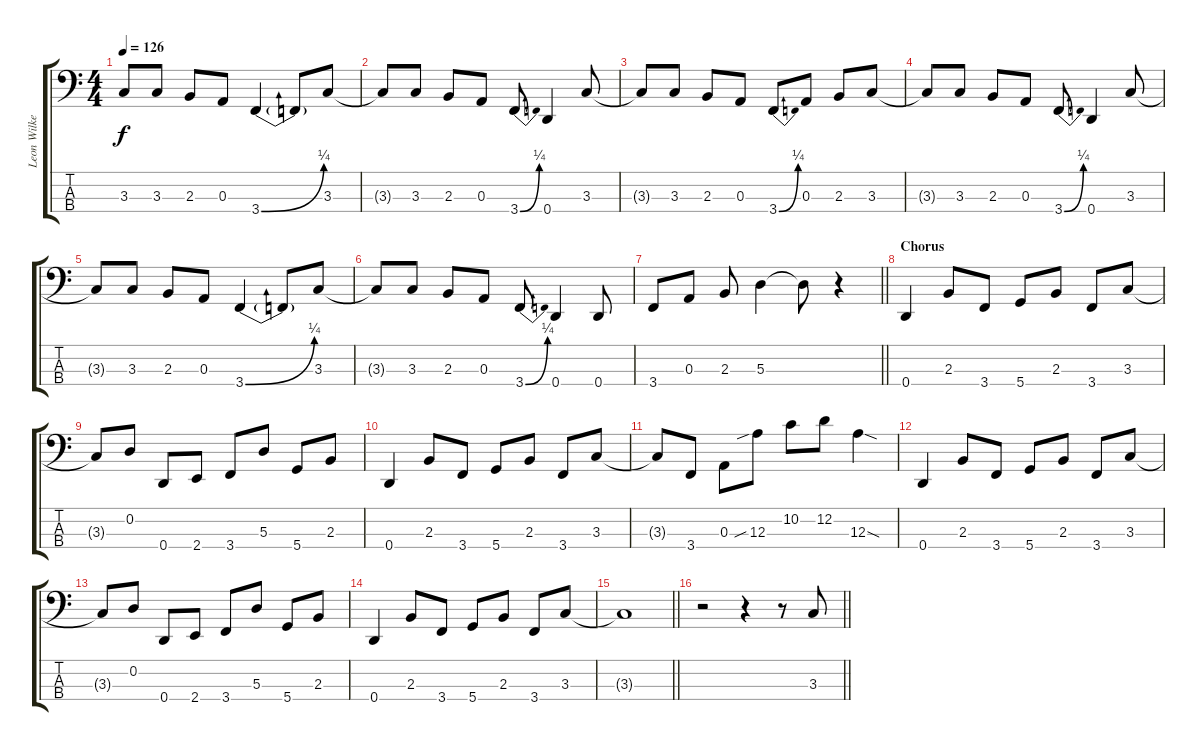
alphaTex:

\track ("Leon Wilkeson (Bass Guitar)" "Leon Wilke") {instrument electricbasspick}
\staff {score tabs}
\tuning (G2 D2 A1 D1) {hide}
\ts (4 4)
\tempo 126
\clef f4
\ks c
3.3{t}.8{dy f} 3.3.8 2.3.8 0.3.8 3.4{be (bend 0 0 60 1)}.4 3.4{t}.8 3.3.8 |
3.3{t}.8 3.3.8 2.3.8 0.3.8 3.4{be (bend 0 0 60 1)}.8 0.4.4 3.3.8 |
3.3{t}.8 3.3.8 2.3.8 0.3.8 3.4{be (bend 0 0 60 1)}.8 0.3.8 2.3.8 3.3.8 |
3.3{t}.8 3.3.8 2.3.8 0.3.8 3.4{be (bend 0 0 60 1)}.8 0.4.4 3.3.8 |
3.3{t}.8 3.3.8 2.3.8 0.3.8 3.4{be (bend 0 0 60 1)}.4 3.4{t}.8 3.3.8 |
3.3{t}.8 3.3.8 2.3.8 0.3.8 3.4{be (bend 0 0 60 1)}.8 0.4.4 0.4.8 |
\barLineRight lightlight
3.4.8 0.3.8 2.3.8 5.3.4 5.3{t}.8 r.4 |
\section ("" "Chorus")
0.4.4 2.3.8 3.4.8 5.4.8 2.3.8 3.4.8 3.3.8 |
3.3{t}.8 0.2.8 0.4.8 2.4.8 3.4.8 5.3.8 5.4.8 2.3.8 |
0.4.4 2.3.8 3.4.8 5.4.8 2.3.8 3.4.8 3.3.8 |
3.3{t}.8 3.4.8 0.3.8 12.3{sib}.8 10.2.8 12.2.8 12.3{sod}.4 |
0.4.4 2.3.8 3.4.8 5.4.8 2.3.8 3.4.8 3.3.8 |
3.3{t}.8 0.2.8 0.4.8 2.4.8 3.4.8 5.3.8 5.4.8 2.3.8 |
0.4.4 2.3.8 3.4.8 5.4.8 2.3.8 3.4.8 3.3.8 |
\barLineRight lightlight
3.3{t}.1 |
\barLineRight lightlight
r.2 r.4 r.8 3.3.8
